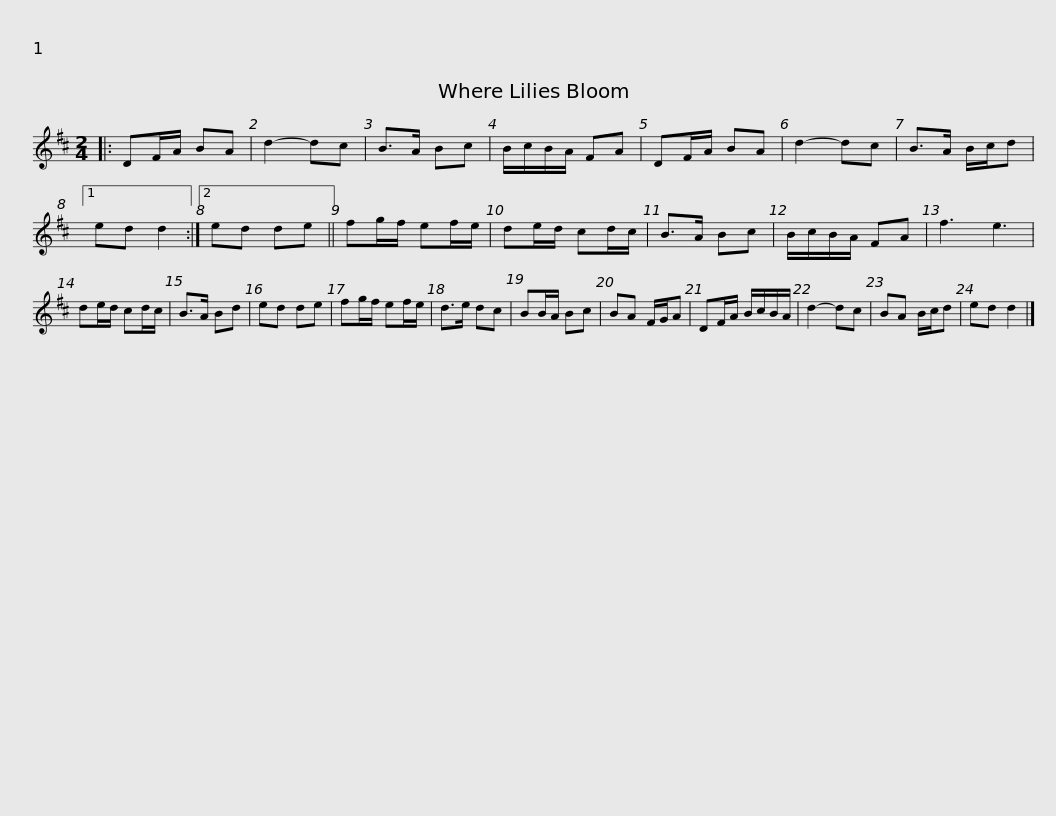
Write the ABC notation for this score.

X:1
L:1/8
M:2/4
I:linebreak $
K:D
V:1 treble
V:1
|: DF/A/ BA | d2- dc | B>A Bc | B/c/B/A/ FA | DF/A/ BA | %5
 d2- dc | B>A B/c/d |1 ed d2 :|2 ed de ||$ fg/f/ ef/e/ | %10
 de/d/ cd/c/ | B>A Bc | B/c/B/A/ FA | f3 e3 | de/d/ cd/c/ | %15
 B>A Bd | ed de | fg/f/ ef/e/ |$ d>e dc | BB/A/ Bc | %20
 BA F/G/A | DF/A/ B/c/B/A/ | d2- dc | BA B/c/d | ed d2 |] %25
